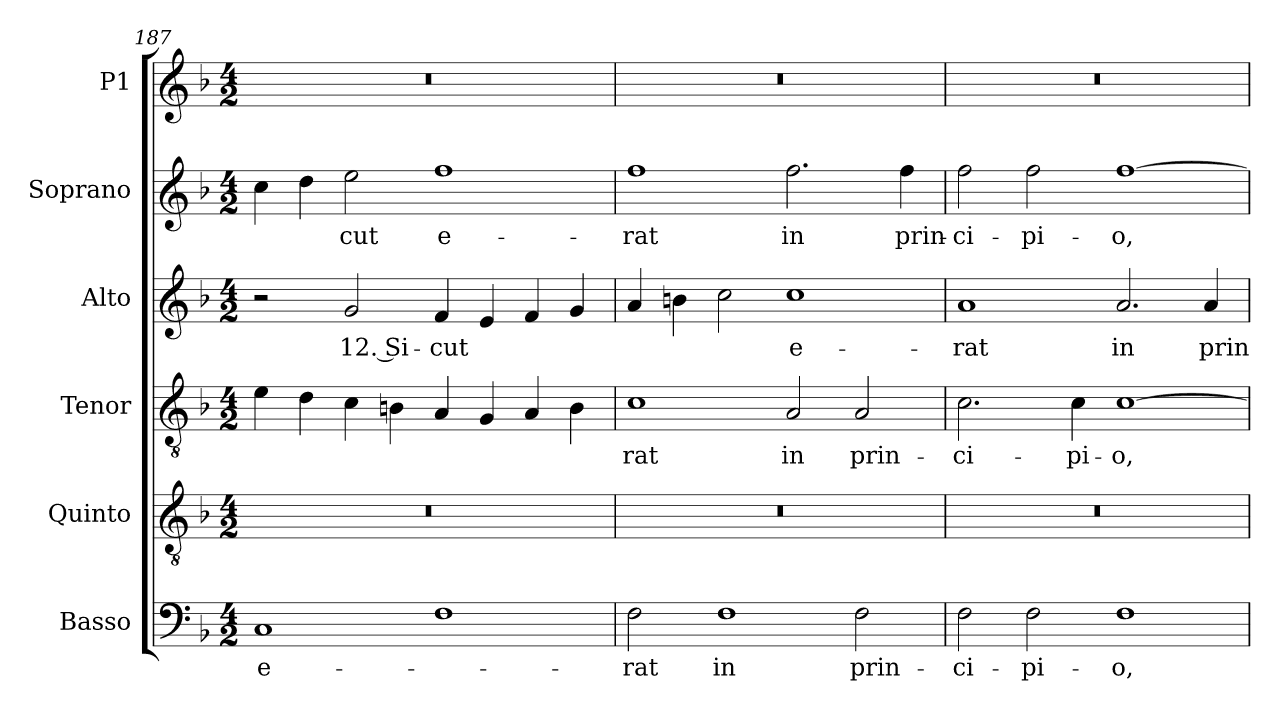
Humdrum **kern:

**kern	**text	**kern	**kern	**text	**kern	**text	**kern	**text	**kern
*part6	*part6	*part5	*part4	*part4	*part3	*part3	*part2	*part2	*part1
*staff6	*staff6	*staff5	*staff4	*staff4	*staff3	*staff3	*staff2	*staff2	*staff1
*I"Basso	*	*I"Quinto	*I"Tenor	*	*I"Alto	*	*I"Soprano	*	*I"P1
*I'B.	*	*I'Q.	*I'T.	*	*I'A.	*	*I'S.	*	*
*clefF4	*	*clefGv2	*clefGv2	*	*clefG2	*	*clefG2	*	*clefG2
*	*	*ITrd7c12	*ITrd7c12	*	*	*	*	*	*
*k[b-]	*	*k[b-]	*k[b-]	*	*k[b-]	*	*k[b-]	*	*k[b-]
*F:	*	*F:	*F:	*	*F:	*	*F:	*	*F:
*M4/2	*	*M4/2	*M4/2	*	*M4/2	*	*M4/2	*	*M4/2
=187	=187	=187	=187	=187	=187	=187	=187	=187	=187
!	!LO:LY:b:color=#000000	!LO:N:vis=1	!	!	!	!	!	!	!LO:N:vis=1
1Ci	e-	0r	4Ei\	.	2r	.	4cci\	.	0r
.	.	.	4Di\	.	.	.	4ddi\	.	.
!	!	!	!	!	!	!LO:LY:b:color=#000000	!	!	!
!	!	!	!	!	!	!	!	!LO:LY:b:color=#000000	!
.	.	.	4Ci\	.	2gi/	12. Si-	2eei\	-cut	.
.	.	.	4BBni\	.	.	.	.	.	.
!	!	!	!	!	!	!LO:LY:b:color=#000000	!	!	!
!	!	!	!	!	!	!	!	!LO:LY:b:color=#000000	!
1Fi	.	.	4AAi/	.	4fi/	-cut	1ffi	e-	.
.	.	.	4GGi/	.	4ei/	.	.	.	.
.	.	.	4AAi/	.	4fi/	.	.	.	.
.	.	.	4BBi\	.	4gi/	.	.	.	.
=188	=188	=188	=188	=188	=188	=188	=188	=188	=188
!	!LO:LY:b:color=#000000	!LO:N:vis=1	!	!	!	!	!	!	!
!	!	!	!	!LO:LY:b:color=#000000	!	!	!	!	!
!	!	!	!	!	!	!	!	!LO:LY:b:color=#000000	!LO:N:vis=1
2Fi\	-rat	0r	1Ci	-rat	4ai/	.	1ffi	-rat	0r
.	.	.	.	.	4bni\	.	.	.	.
!	!LO:LY:b:color=#000000	!	!	!	!	!	!	!	!
1Fi	in	.	.	.	2cci\	.	.	.	.
!	!	!	!	!LO:LY:b:color=#000000	!	!	!	!	!
!	!	!	!	!	!	!LO:LY:b:color=#000000	!	!	!
!	!	!	!	!	!	!	!	!LO:LY:b:color=#000000	!
.	.	.	2AAi/	in	1cci	e-	2.ffi\	in	.
!	!LO:LY:b:color=#000000	!	!	!	!	!	!	!	!
!	!	!	!	!LO:LY:b:color=#000000	!	!	!	!	!
2Fi\	prin-	.	2AAi/	prin-	.	.	.	.	.
!	!	!	!	!	!	!	!	!LO:LY:b:color=#000000	!
.	.	.	.	.	.	.	4ffi\	prin-	.
=189	=189	=189	=189	=189	=189	=189	=189	=189	=189
!	!LO:LY:b:color=#000000	!LO:N:vis=1	!	!	!	!	!	!	!
!	!	!	!	!LO:LY:b:color=#000000	!	!	!	!	!
!	!	!	!	!	!	!LO:LY:b:color=#000000	!	!	!
!	!	!	!	!	!	!	!	!LO:LY:b:color=#000000	!LO:N:vis=1
2Fi\	-ci-	0r	2.Ci\	-ci-	1ai	-rat	2ffi\	-ci-	0r
!	!LO:LY:b:color=#000000	!	!	!	!	!	!	!	!
!	!	!	!	!	!	!	!	!LO:LY:b:color=#000000	!
2Fi\	-pi-	.	.	.	.	.	2ffi\	-pi-	.
!	!	!	!	!LO:LY:b:color=#000000	!	!	!	!	!
.	.	.	4Ci\	-pi-	.	.	.	.	.
!	!LO:LY:b:color=#000000	!	!	!	!	!	!	!	!
!	!	!	!	!LO:LY:b:color=#000000	!	!	!	!	!
!	!	!	!	!	!	!LO:LY:b:color=#000000	!	!	!
!	!	!	!	!	!	!	!	!LO:LY:b:color=#000000	!
1Fi	-o,	.	[1Ci	-o,	2.ai/	in	[1ffi	-o,	.
!	!	!	!	!	!	!LO:LY:b:color=#000000	!	!	!
.	.	.	.	.	4ai/	prin-	.	.	.
=	=	=	=	=	=	=	=	=	=
*-	*-	*-	*-	*-	*-	*-	*-	*-	*-
